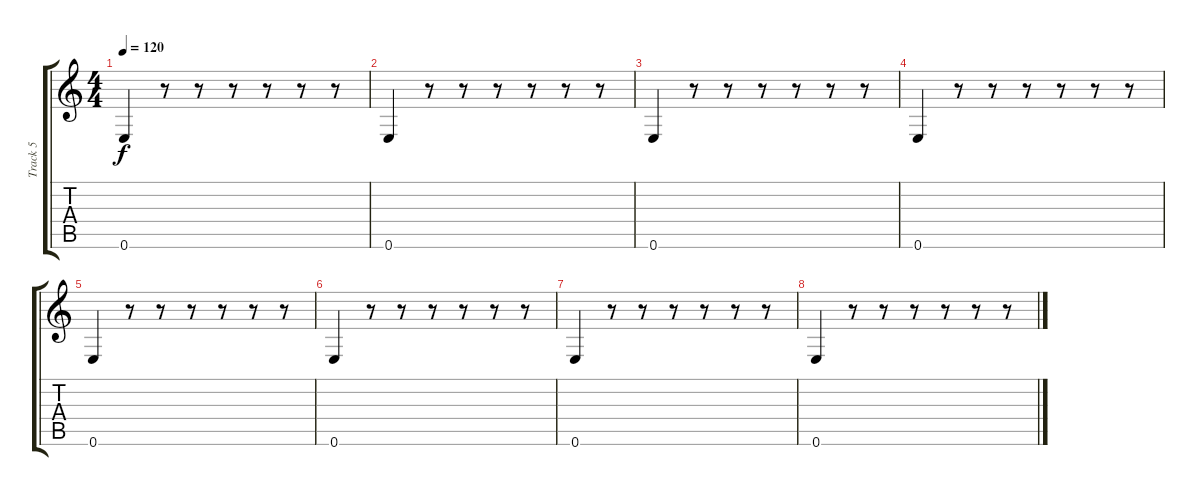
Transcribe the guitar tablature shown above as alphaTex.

\track ("Track 5" "Track 5") {instrument overdrivenguitar}
\staff {score tabs}
\tuning (E4 B3 G3 D3 A2 E2) {hide}
\ts (4 4)
\tempo 120
\clef g2
\ks c
0.6.4{dy f instrument overdrivenguitar} r.8 r.8 r.8 r.8 r.8 r.8 |
0.6.4 r.8 r.8 r.8 r.8 r.8 r.8 |
0.6.4 r.8 r.8 r.8 r.8 r.8 r.8 |
0.6.4 r.8 r.8 r.8 r.8 r.8 r.8 |
0.6.4 r.8 r.8 r.8 r.8 r.8 r.8 |
0.6.4 r.8 r.8 r.8 r.8 r.8 r.8 |
0.6.4 r.8 r.8 r.8 r.8 r.8 r.8 |
0.6.4 r.8 r.8 r.8 r.8 r.8 r.8
